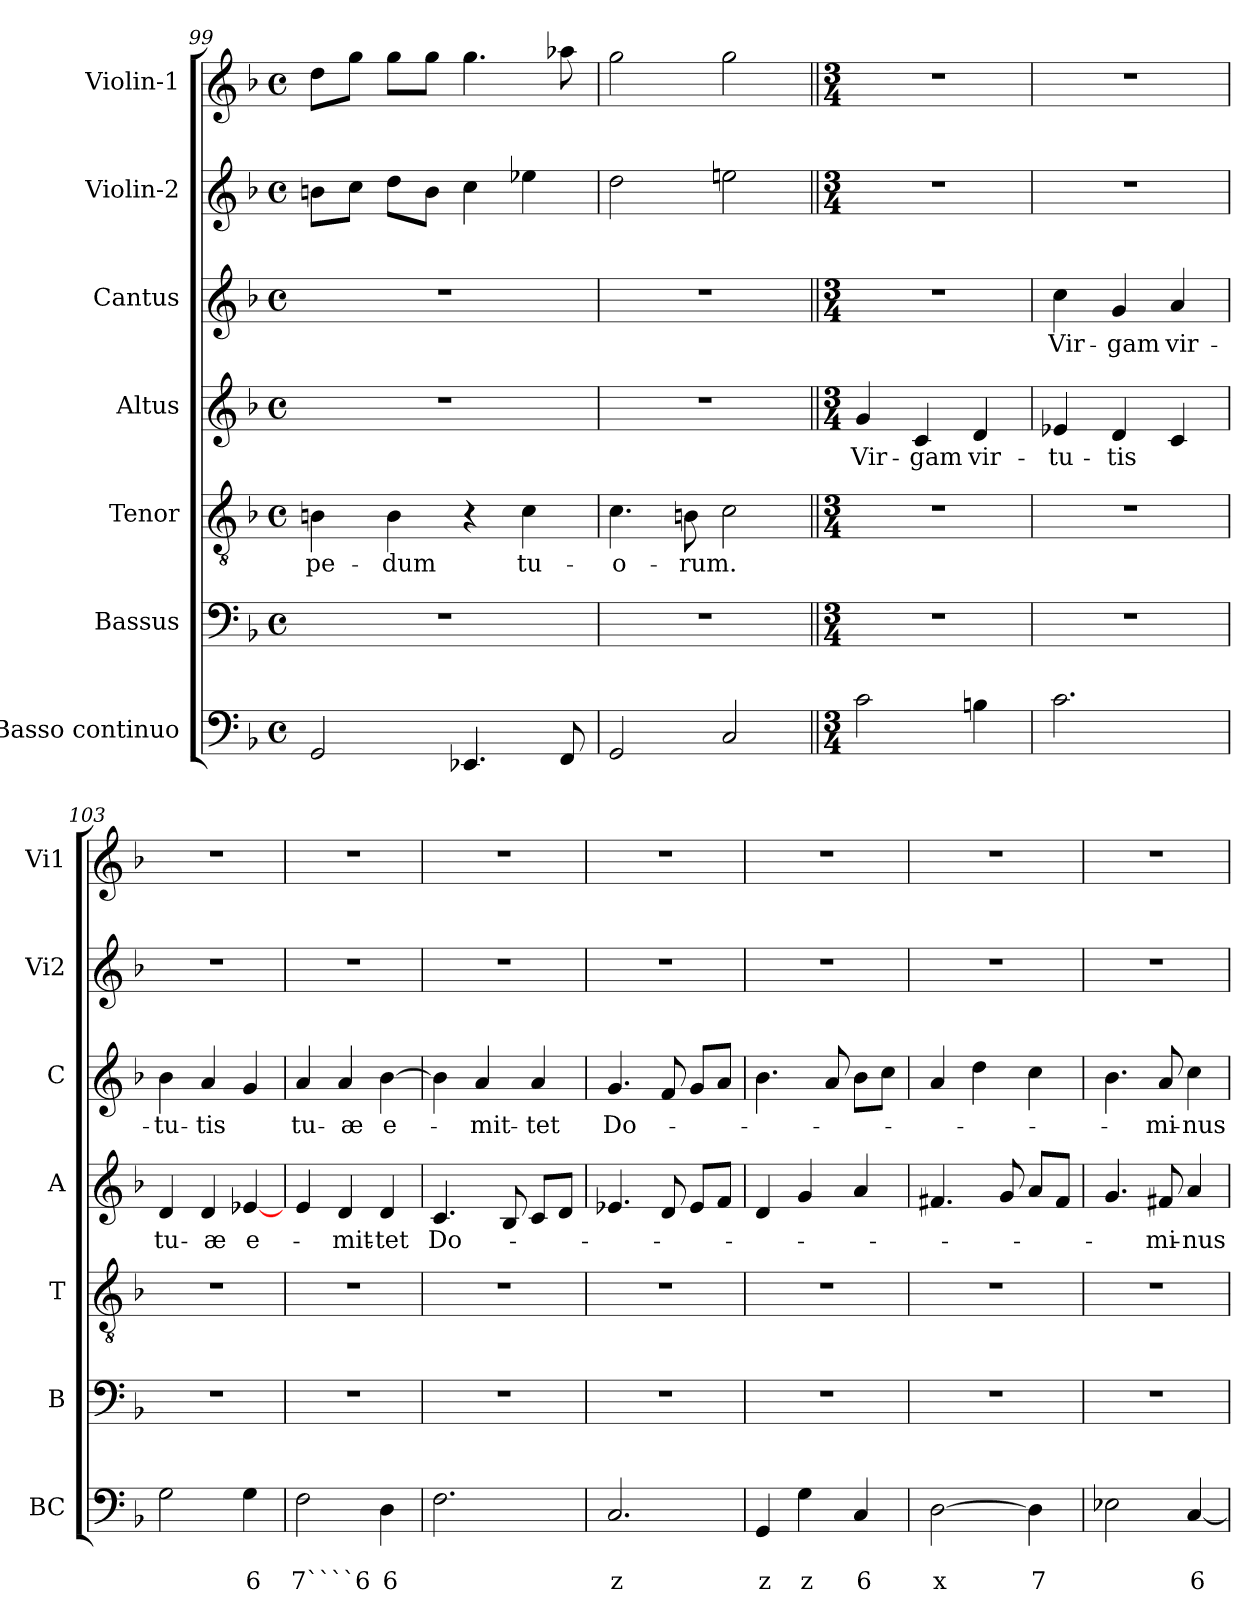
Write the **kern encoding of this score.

**kern	**text	**text	**kern	**kern	**text	**kern	**text	**kern	**text	**kern	**kern
*part7	*part7	*part7	*part6	*part5	*part5	*part4	*part4	*part3	*part3	*part2	*part1
*staff7	*staff7	*staff7	*staff6	*staff5	*staff5	*staff4	*staff4	*staff3	*staff3	*staff2	*staff1
*I"Basso continuo	*	*	*I"Bassus	*I"Tenor	*	*I"Altus	*	*I"Cantus	*	*I"Violin-2	*I"Violin-1
*I'BC	*	*	*I'B	*I'T	*	*I'A	*	*I'C	*	*I'Vi2	*I'Vi1
*clefF4	*	*	*clefF4	*clefGv2	*	*clefG2	*	*clefG2	*	*clefG2	*clefG2
*k[b-]	*	*	*k[b-]	*k[b-]	*	*k[b-]	*	*k[b-]	*	*k[b-]	*k[b-]
*F:	*	*	*F:	*F:	*	*F:	*	*F:	*	*F:	*F:
*M4/4	*	*	*M4/4	*M4/4	*	*M4/4	*	*M4/4	*	*M4/4	*M4/4
*met(c)	*	*	*met(c)	*met(c)	*	*met(c)	*	*met(c)	*	*met(c)	*met(c)
=99	=99	=99	=99	=99	=99	=99	=99	=99	=99	=99	=99
!	!	!	!	!	!LO:LY:b	!	!	!	!	!	!
2GG/	.	.	1r	4Bn\	pe-	1r	.	1r	.	8bn\L	8dd\L
.	.	.	.	.	.	.	.	.	.	8cc\J	8gg\J
!	!	!	!	!	!LO:LY:b	!	!	!	!	!	!
.	.	.	.	4B\	-dum	.	.	.	.	8dd\L	8gg\L
.	.	.	.	.	.	.	.	.	.	8b\J	8gg\J
4.EE-X/	.	.	.	4r	.	.	.	.	.	4cc\	4.gg\
!	!	!	!	!	!LO:LY:b	!	!	!	!	!	!
.	.	.	.	4c\	tu-	.	.	.	.	4ee-X\	.
8FF/	.	.	.	.	.	.	.	.	.	.	8aa-X\
=100	=100	=100	=100	=100	=100	=100	=100	=100	=100	=100	=100
!	!	!	!	!	!LO:LY:b	!	!	!	!	!	!
2GG/	.	.	1r	4.c\	-o-	1r	.	1r	.	2dd\	2gg\
!	!	!	!	!	!LO:LY:b	!	!	!	!	!	!
.	.	.	.	8Bn\	-rum.	.	.	.	.	.	.
2C/	.	.	.	2c\	.	.	.	.	.	2eeni\	2gg\
!!LO:LB:g=z
=101||	=101||	=101||	=101||	=101||	=101||	=101||	=101||	=101||	=101||	=101||	=101||
*M3/4	*	*	*M3/4	*M3/4	*	*M3/4	*	*M3/4	*	*M3/4	*M3/4
!	!	!	!	!	!	!	!LO:LY:b	!	!	!	!
2c\	.	.	2.r	2.r	.	4g/	Vir-	2.r	.	2.r	2.r
!	!	!	!	!	!	!	!LO:LY:b	!	!	!	!
.	.	.	.	.	.	4c/	-gam	.	.	.	.
!	!	!	!	!	!	!	!LO:LY:b	!	!	!	!
4Bn\	.	.	.	.	.	4d/	vir-	.	.	.	.
=102	=102	=102	=102	=102	=102	=102	=102	=102	=102	=102	=102
!	!	!	!	!	!	!	!LO:LY:b	!	!LO:LY:b	!	!
2.c\	.	.	2.r	2.r	.	4e-X/	-tu-	4cc\	Vir-	2.r	2.r
!	!	!	!	!	!	!	!LO:LY:b	!	!LO:LY:b	!	!
.	.	.	.	.	.	4d/	-tis	4g/	-gam	.	.
!	!	!	!	!	!	!	!	!	!LO:LY:b	!	!
.	.	.	.	.	.	4c/	.	4a/	vir-	.	.
=103	=103	=103	=103	=103	=103	=103	=103	=103	=103	=103	=103
!	!	!	!	!	!	!	!LO:LY:b	!	!LO:LY:b	!	!
2G\	.	.	2.r	2.r	.	4d/	tu-	4b-\	-tu-	2.r	2.r
!	!	!	!	!	!	!	!LO:LY:b	!	!LO:LY:b	!	!
.	.	.	.	.	.	4d/	-æ	4a/	-tis	.	.
!	!	!LO:LY:b	!	!	!	!	!LO:LY:b	!	!	!	!
4G\	.	6	.	.	.	[4e-X/	e-	4g/	.	.	.
=104	=104	=104	=104	=104	=104	=104	=104	=104	=104	=104	=104
!	!	!LO:LY:b	!	!	!	!	!	!	!LO:LY:b	!	!
2F\	.	7````6	2.r	2.r	.	4e/	.	4a/	tu-	2.r	2.r
!	!	!	!	!	!	!	!LO:LY:b	!	!LO:LY:b	!	!
.	.	.	.	.	.	4d/	-mit-	4a/	-æ	.	.
!	!	!LO:LY:b	!	!	!	!	!LO:LY:b	!	!LO:LY:b	!	!
4D\	.	6	.	.	.	4d/	-tet	[4b-\	e-	.	.
=105	=105	=105	=105	=105	=105	=105	=105	=105	=105	=105	=105
!	!	!	!	!	!	!	!LO:LY:b	!	!	!	!
2.F\	.	.	2.r	2.r	.	4.c/	Do-	4b-\]	.	2.r	2.r
!	!	!	!	!	!	!	!	!	!LO:LY:b	!	!
.	.	.	.	.	.	.	.	4a/	-mit-	.	.
.	.	.	.	.	.	8B-/	.	.	.	.	.
!	!	!	!	!	!	!	!	!	!LO:LY:b	!	!
.	.	.	.	.	.	8c/L	.	4a/	-tet	.	.
.	.	.	.	.	.	8d/J	.	.	.	.	.
=106	=106	=106	=106	=106	=106	=106	=106	=106	=106	=106	=106
!	!	!LO:LY:b	!	!	!	!	!	!	!LO:LY:b	!	!
2.C/	.	z	2.r	2.r	.	4.e-X/	.	4.g/	Do-	2.r	2.r
.	.	.	.	.	.	8d/	.	8f/	.	.	.
.	.	.	.	.	.	8e-/L	.	8g/L	.	.	.
.	.	.	.	.	.	8f/J	.	8a/J	.	.	.
=107	=107	=107	=107	=107	=107	=107	=107	=107	=107	=107	=107
!	!	!LO:LY:b	!	!	!	!	!	!	!	!	!
4GG/	.	z	2.r	2.r	.	4d/	.	4.b-\	.	2.r	2.r
!	!	!LO:LY:b	!	!	!	!	!	!	!	!	!
4G\	.	z	.	.	.	4g/	.	.	.	.	.
.	.	.	.	.	.	.	.	8a/	.	.	.
!	!	!LO:LY:b	!	!	!	!	!	!	!	!	!
4C/	.	6	.	.	.	4a/	.	8b-\L	.	.	.
.	.	.	.	.	.	.	.	8cc\J	.	.	.
!!LO:PB:g=z
=108	=108	=108	=108	=108	=108	=108	=108	=108	=108	=108	=108
!	!	!LO:LY:b	!	!	!	!	!	!	!	!	!
[2D\	.	x	2.r	2.r	.	4.f#X/	.	4a/	.	2.r	2.r
.	.	.	.	.	.	.	.	4dd\	.	.	.
.	.	.	.	.	.	8g/	.	.	.	.	.
!	!	!LO:LY:b	!	!	!	!	!	!	!	!	!
4D\]	.	7	.	.	.	8a/L	.	4cc\	.	.	.
.	.	.	.	.	.	8f#/J	.	.	.	.	.
=109	=109	=109	=109	=109	=109	=109	=109	=109	=109	=109	=109
2E-X\	.	.	2.r	2.r	.	4.g/	.	4.b-\	.	2.r	2.r
!	!	!	!	!	!	!	!LO:LY:b	!	!LO:LY:b	!	!
.	.	.	.	.	.	8f#X/	-mi-	8a/	-mi-	.	.
!	!	!LO:LY:b	!	!	!	!	!LO:LY:b	!	!LO:LY:b	!	!
[4C/	.	6	.	.	.	4a/	-nus	4cc\	-nus	.	.
=	=	=	=	=	=	=	=	=	=	=	=
*-	*-	*-	*-	*-	*-	*-	*-	*-	*-	*-	*-
